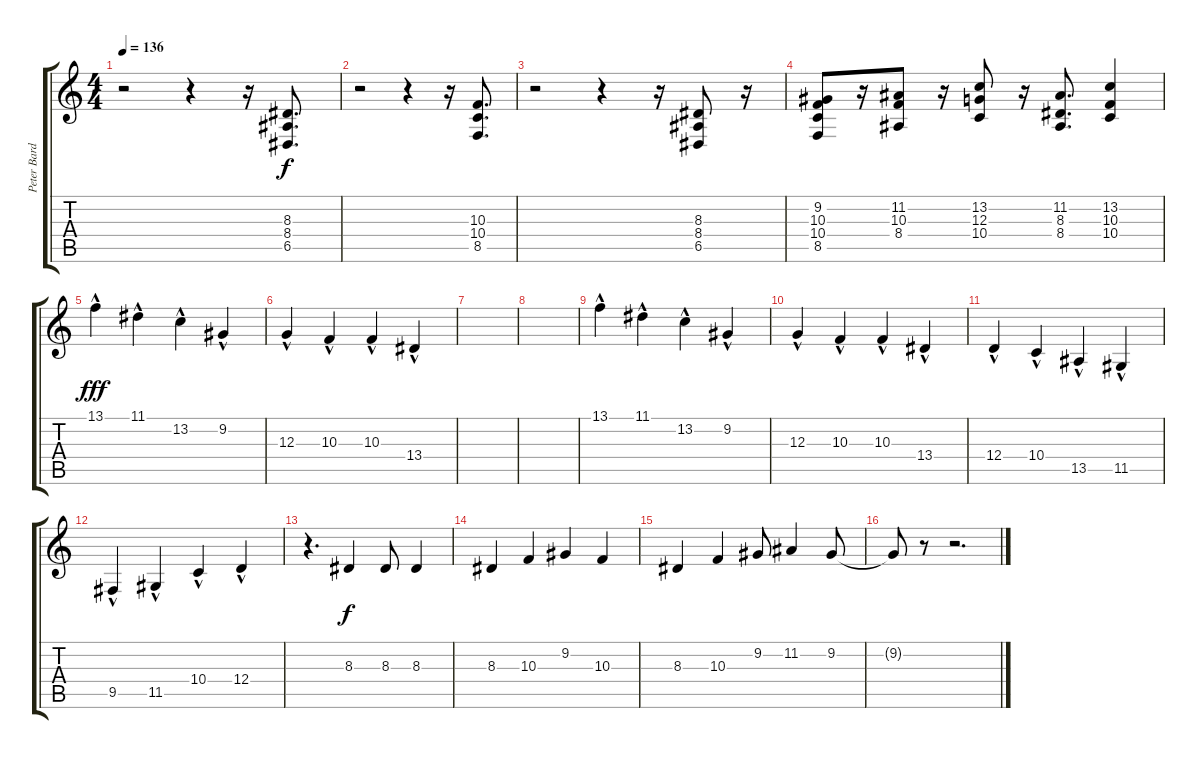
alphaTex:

\track ("Peter Bardens" "Peter Bard") {instrument harmonica}
\staff {score tabs}
\tuning (E4 B3 G3 D3 A2 E2) {hide}
\ts (4 4)
\tempo 136
\clef g2
\ks c
r.2{dy f} r.4 r.16 (8.3 8.4 6.5).8{d} |
r.2 r.4 r.16 (10.3 10.4 8.5).8{d} |
r.2 r.4 r.16 (8.3 8.4 6.5).8 r.16 |
(9.2 10.3 10.4 8.5).8 r.16 (11.2 10.3 8.4).8 r.16 (13.2 12.3 10.4).8 r.16 (11.2 8.3 8.4).8{d} (13.2 10.3 10.4).4 |
13.1{hac}.4{dy fff} 11.1{hac}.4 13.2{hac}.4 9.2{hac}.4 |
12.3{hac}.4 10.3{hac}.4 10.3{hac}.4 13.4{hac}.4 |
|
|
13.1{hac}.4 11.1{hac}.4 13.2{hac}.4 9.2{hac}.4 |
12.3{hac}.4 10.3{hac}.4 10.3{hac}.4 13.4{hac}.4 |
12.4{hac}.4 10.4{hac}.4 13.5{hac}.4 11.5{hac}.4 |
9.5{hac}.4 11.5{hac}.4 10.4{hac}.4 12.4{hac}.4 |
r.4{d} 8.3.4{dy f} 8.3.8 8.3.4 |
8.3.4 10.3.4 9.2.4 10.3.4 |
8.3.4 10.3.4 9.2.8 11.2.4 9.2.8 |
9.2{t}.8 r.8 r.2{d}
